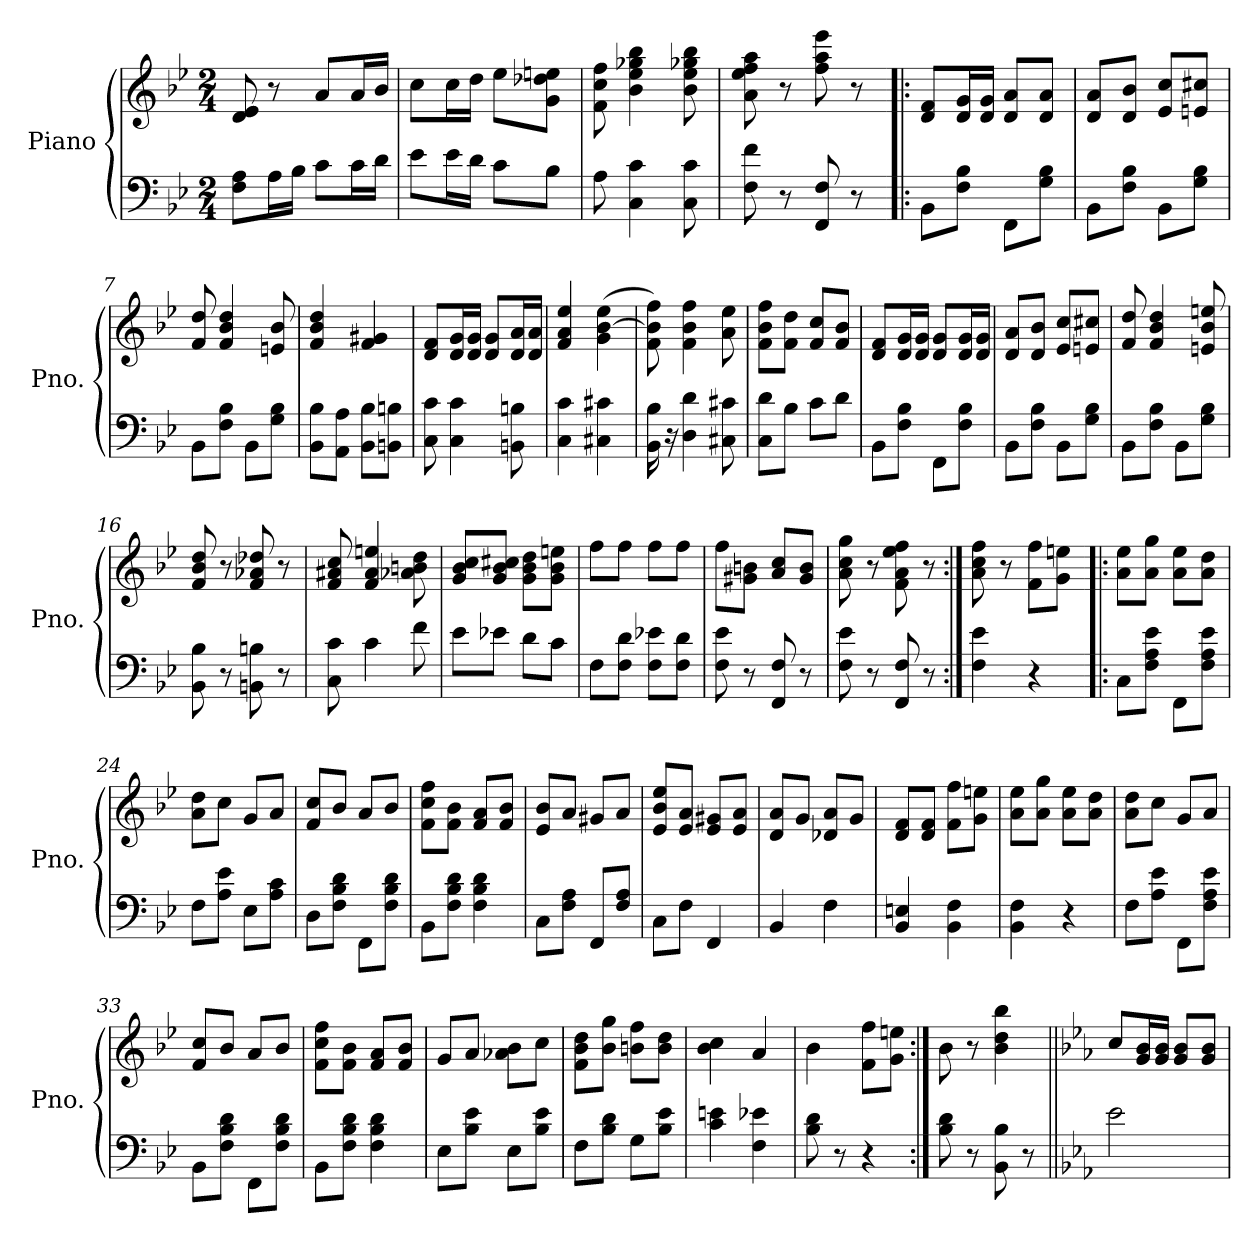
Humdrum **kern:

**kern	**kern
*part1	*part1
*staff2	*staff1
*I"Piano	*
*I'Pno.	*
*clefF4	*clefG2
*k[b-e-]	*k[b-e-]
*M2/4	*M2/4
*MM120	*MM120
=1	=1
8F\ 8A\L	8d/ 8e-/
16A\L	8r
16B-\JJ	.
8c\L	8a/L
16c\L	16a/L
16d\JJ	16b-/JJ
=2	=2
8e-\L	8cc\L
16e-\L	16cc\L
16d\JJ	16dd\JJ
8c\L	8ee-\L
8B-\J	8g\ 8dd-X\ 8een\J
=3	=3
8A\	8f\ 8cc\ 8ff\
4C\ 4c\	4b-\ 4ee-\ 4gg-X\ 4bb-\
8C\ 8c\	8b-\ 8ee-\ 8gg-X\ 8bb-\
=4	=4
8F\ 8f\	8a\ 8ee-\ 8ff\ 8aa\
8r	8r
8FF/ 8F/	8ff\ 8aa\ 8eee-\
8r	8r
=5!|:	=5!|:
8BB-\L	8d/ 8f/L
8F\ 8B-\J	16d/ 16g/L
.	16d/ 16g/JJ
8FF\L	8d/ 8a/L
8G\ 8B-\J	8d/ 8a/J
=6	=6
8BB-\L	8d/ 8a/L
8F\ 8B-\J	8d/ 8b-/J
8BB-\L	8e-/ 8cc/L
8G\ 8B-\J	8en/ 8cc#X/J
=7	=7
8BB-\L	8f/ 8dd/
8F\ 8B-\J	4f/ 4b-/ 4dd/
8BB-\L	.
8G\ 8B-\J	8en/ 8b-/
=8	=8
8BB-\ 8B-\L	4f/ 4b-/ 4dd/
8AA\ 8A\J	.
8BB-\ 8B-\L	4f/ 4g#X/
8BBn\ 8Bn\J	.
!!LO:LB:g=z
=9	=9
8C\ 8c\	8d/ 8f/L
4C\ 4c\	16d/ 16g/L
.	16d/ 16g/JJ
.	8d/ 8g/L
8BBn\ 8Bn\	16d/ 16a/L
.	16d/ 16a/JJ
=10	=10
4C\ 4c\	4f/ 4a/ 4ee-/
4C#X\ 4c#X\	(<4g\ [4b-\ 4ee-\
=11	=11
16BB-\ 16B-\	8f\ 8b-\] 8ff\)
16r	.
4D\ 4d\	4f\ 4b-\ 4ff\
8C#X\ 8c#X\	8a\ 8ee-\
=12	=12
8C\ 8d\L	8f\ 8b-\ 8ff\L
8B-\J	8f\ 8dd\J
8c\L	8f/ 8cc/L
8d\J	8f/ 8b-/J
=13	=13
8BB-\L	8d/ 8f/L
8F\ 8B-\J	16d/ 16g/L
.	16d/ 16g/JJ
8FF\L	8d/ 8g/L
8F\ 8B-\J	16d/ 16g/L
.	16d/ 16g/JJ
=14	=14
8BB-\L	8d/ 8a/L
8F\ 8B-\J	8d/ 8b-/J
8BB-\L	8e-/ 8cc/L
8G\ 8B-\J	8en/ 8cc#X/J
=15	=15
8BB-\L	8f/ 8dd/
8F\ 8B-\J	4f/ 4b-/ 4dd/
8BB-\L	.
8G\ 8B-\J	8en/ 8b-/ 8een/
=16	=16
8BB-\ 8B-\	8f/ 8b-/ 8dd/
8r	8r
8BBn\ 8Bn\	8f/ 8a-X/ 8dd-X/
8r	8r
!!LO:LB:g=z
=17	=17
8C\ 8c\	8f/ 8a#X/ 8cc/
4c\	4f/ 4a#/ 4een/
8f\	8a-X\ 8bn\ 8dd\
=18	=18
8e-\L	8g/ 8b-/ 8cc/L
8e-X\J	8g/ 8b-/ 8cc#X/J
8d\L	8g\ 8b-\ 8dd\L
8c\J	8g\ 8b-\ 8een\J
=19	=19
8F\L	8ff\L
8F\ 8d\J	8ff\J
8F\ 8e-X\L	8ff\L
8F\ 8d\J	8ff\J
=20	=20
8F\ 8e-\	8ff\L
8r	8g#X\ 8bn\J
8FF/ 8F/	8a/ 8cc/L
8r	8g#/ 8b/J
=21	=21
8F\ 8e-\	8a\ 8cc\ 8gg\
8r	8r
8FF/ 8F/	8f\ 8a\ 8ee-\ 8ff\
8r	8r
=22:|!	=22:|!
4F\ 4e-\	8a\ 8cc\ 8ff\
.	8r
4r	8f\ 8ff\L
.	8g\ 8een\J
=23!|:	=23!|:
8C\L	8a\ 8ee-\L
8F\ 8A\ 8e-\J	8a\ 8gg\J
8FF\L	8a\ 8ee-\L
8F\ 8A\ 8e-\J	8a\ 8dd\J
=24	=24
8F\L	8a\ 8dd\L
8A\ 8e-\J	8cc\J
8E-\L	8g/L
8A\ 8c\J	8a/J
!!LO:LB:g=z
=25	=25
8D\L	8f/ 8cc/L
8F\ 8B-\ 8d\J	8b-/J
8FF\L	8a/L
8F\ 8B-\ 8d\J	8b-/J
=26	=26
8BB-\L	8f\ 8cc\ 8ff\L
8F\ 8B-\ 8d\J	8f\ 8b-\J
4F\ 4B-\ 4d\	8f/ 8a/L
.	8f/ 8b-/J
=27	=27
8C\L	8e-/ 8b-/L
8F\ 8A\J	8a/J
8FF/L	8g#X/L
8F/ 8A/J	8a/J
=28	=28
8C\L	8e-/ 8b-/ 8ee-/L
8F\J	8e-/ 8a/J
4FF/	8e-/ 8g#X/L
.	8e-/ 8a/J
=29	=29
4BB-/	8d/ 8a/L
.	8g/J
4F\	8d-X/ 8a/L
.	8g/J
=30	=30
4BB-/ 4En/	8d/ 8f/L
.	8d/ 8f/J
4BB-\ 4F\	8f\ 8ff\L
.	8g\ 8een\J
=31	=31
4BB-\ 4F\	8a\ 8ee-\L
.	8a\ 8gg\J
4r	8a\ 8ee-\L
.	8a\ 8dd\J
=32	=32
8F\L	8a\ 8dd\L
8A\ 8e-\J	8cc\J
8FF\L	8g/L
8F\ 8A\ 8e-\J	8a/J
=33	=33
8BB-\L	8f/ 8cc/L
8F\ 8B-\ 8d\J	8b-/J
8FF\L	8a/L
8F\ 8B-\ 8d\J	8b-/J
=34	=34
8BB-\L	8f\ 8cc\ 8ff\L
8F\ 8B-\ 8d\J	8f\ 8b-\J
4F\ 4B-\ 4d\	8f/ 8a/L
.	8f/ 8b-/J
!!LO:LB:g=z
=35	=35
8E-\L	8g/L
8B-\ 8e-\J	8a/J
8E-\L	8a-X\ 8b-\L
8B-\ 8e-\J	8cc\J
=36	=36
8F\L	8f\ 8b-\ 8dd\L
8B-\ 8d\J	8b-\ 8gg\J
8G\L	8bn\ 8ff\L
8B-\ 8e-\J	8b\ 8dd\J
=37	=37
4c\ 4en\	4b-\ 4cc\
4F\ 4e-X\	4a/
=38	=38
8B-\ 8d\	4b-\
8r	.
4r	8f\ 8ff\L
.	8g\ 8een\J
=39:|!	=39:|!
8B-\ 8d\	8b-\
8r	8r
8BB-\ 8B-\	4b-\ 4dd\ 4bb-\
8r	.
=40||	=40||
*k[b-e-a-]	*k[b-e-a-]
2e-\	8cc/L
.	16g/ 16b-/L
.	16g/ 16b-/JJ
.	8g/ 8b-/L
.	8g/ 8b-/J
=	=
*-	*-
